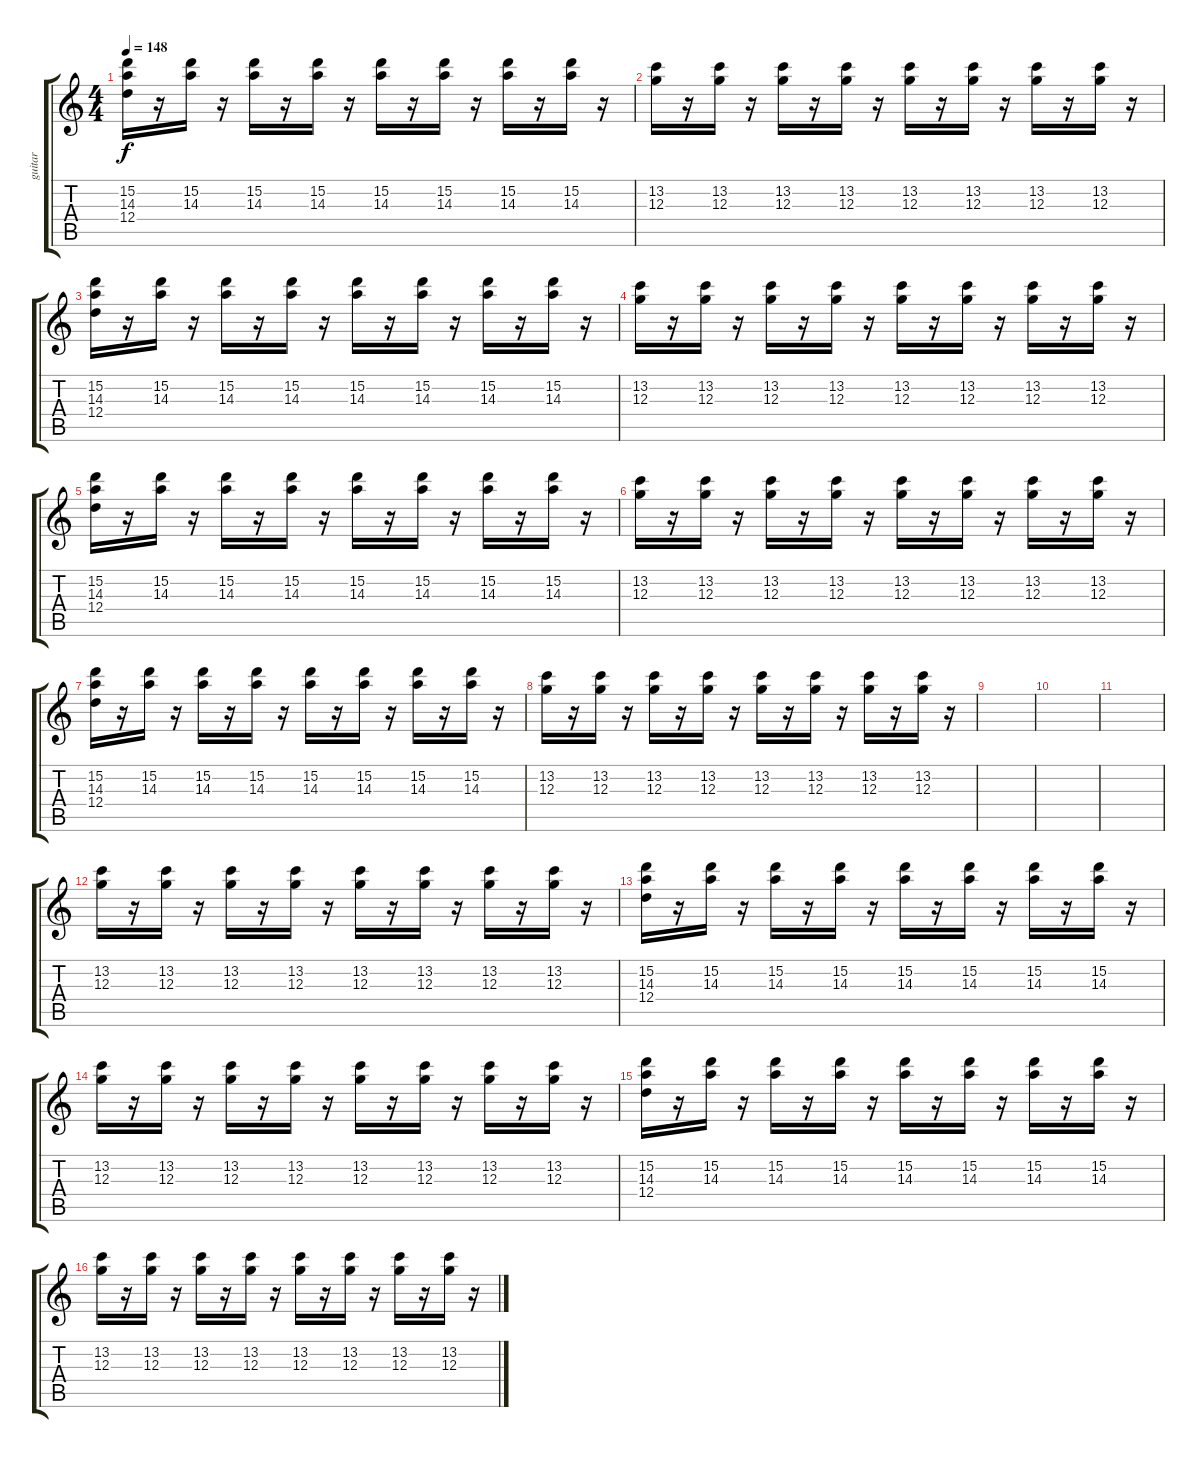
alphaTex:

\track ("guitar" "guitar") {instrument electricguitarclean}
\staff {score tabs}
\tuning (E4 B3 G3 D3 A2 E2) {hide}
\ts (4 4)
\tempo 148
\clef g2
\ks c
(15.2 14.3 12.4).16{dy f instrument electricguitarclean} r.16 (15.2 14.3).16 r.16 (15.2 14.3).16 r.16 (15.2 14.3).16 r.16 (15.2 14.3).16 r.16 (15.2 14.3).16 r.16 (15.2 14.3).16 r.16 (15.2 14.3).16 r.16 |
(13.2 12.3).16 r.16 (13.2 12.3).16 r.16 (13.2 12.3).16 r.16 (13.2 12.3).16 r.16 (13.2 12.3).16 r.16 (13.2 12.3).16 r.16 (13.2 12.3).16 r.16 (13.2 12.3).16 r.16 |
(15.2 14.3 12.4).16 r.16 (15.2 14.3).16 r.16 (15.2 14.3).16 r.16 (15.2 14.3).16 r.16 (15.2 14.3).16 r.16 (15.2 14.3).16 r.16 (15.2 14.3).16 r.16 (15.2 14.3).16 r.16 |
(13.2 12.3).16 r.16 (13.2 12.3).16 r.16 (13.2 12.3).16 r.16 (13.2 12.3).16 r.16 (13.2 12.3).16 r.16 (13.2 12.3).16 r.16 (13.2 12.3).16 r.16 (13.2 12.3).16 r.16 |
(15.2 14.3 12.4).16 r.16 (15.2 14.3).16 r.16 (15.2 14.3).16 r.16 (15.2 14.3).16 r.16 (15.2 14.3).16 r.16 (15.2 14.3).16 r.16 (15.2 14.3).16 r.16 (15.2 14.3).16 r.16 |
(13.2 12.3).16 r.16 (13.2 12.3).16 r.16 (13.2 12.3).16 r.16 (13.2 12.3).16 r.16 (13.2 12.3).16 r.16 (13.2 12.3).16 r.16 (13.2 12.3).16 r.16 (13.2 12.3).16 r.16 |
(15.2 14.3 12.4).16 r.16 (15.2 14.3).16 r.16 (15.2 14.3).16 r.16 (15.2 14.3).16 r.16 (15.2 14.3).16 r.16 (15.2 14.3).16 r.16 (15.2 14.3).16 r.16 (15.2 14.3).16 r.16 |
(13.2 12.3).16 r.16 (13.2 12.3).16 r.16 (13.2 12.3).16 r.16 (13.2 12.3).16 r.16 (13.2 12.3).16 r.16 (13.2 12.3).16 r.16 (13.2 12.3).16 r.16 (13.2 12.3).16 r.16 |
|
|
|
(13.2 12.3).16{volume 5} r.16 (13.2 12.3).16 r.16 (13.2 12.3).16 r.16 (13.2 12.3).16 r.16 (13.2 12.3).16 r.16 (13.2 12.3).16 r.16 (13.2 12.3).16 r.16 (13.2 12.3).16 r.16 |
(15.2 14.3 12.4).16{volume 9} r.16 (15.2 14.3).16 r.16 (15.2 14.3).16 r.16 (15.2 14.3).16 r.16 (15.2 14.3).16 r.16 (15.2 14.3).16 r.16 (15.2 14.3).16 r.16 (15.2 14.3).16 r.16 |
(13.2 12.3).16 r.16 (13.2 12.3).16 r.16 (13.2 12.3).16 r.16 (13.2 12.3).16 r.16 (13.2 12.3).16 r.16 (13.2 12.3).16 r.16 (13.2 12.3).16 r.16 (13.2 12.3).16 r.16 |
(15.2 14.3 12.4).16 r.16 (15.2 14.3).16 r.16 (15.2 14.3).16 r.16 (15.2 14.3).16 r.16 (15.2 14.3).16 r.16 (15.2 14.3).16 r.16 (15.2 14.3).16 r.16 (15.2 14.3).16 r.16 |
(13.2 12.3).16{volume 13} r.16 (13.2 12.3).16 r.16 (13.2 12.3).16 r.16 (13.2 12.3).16 r.16 (13.2 12.3).16 r.16 (13.2 12.3).16 r.16 (13.2 12.3).16 r.16 (13.2 12.3).16 r.16
